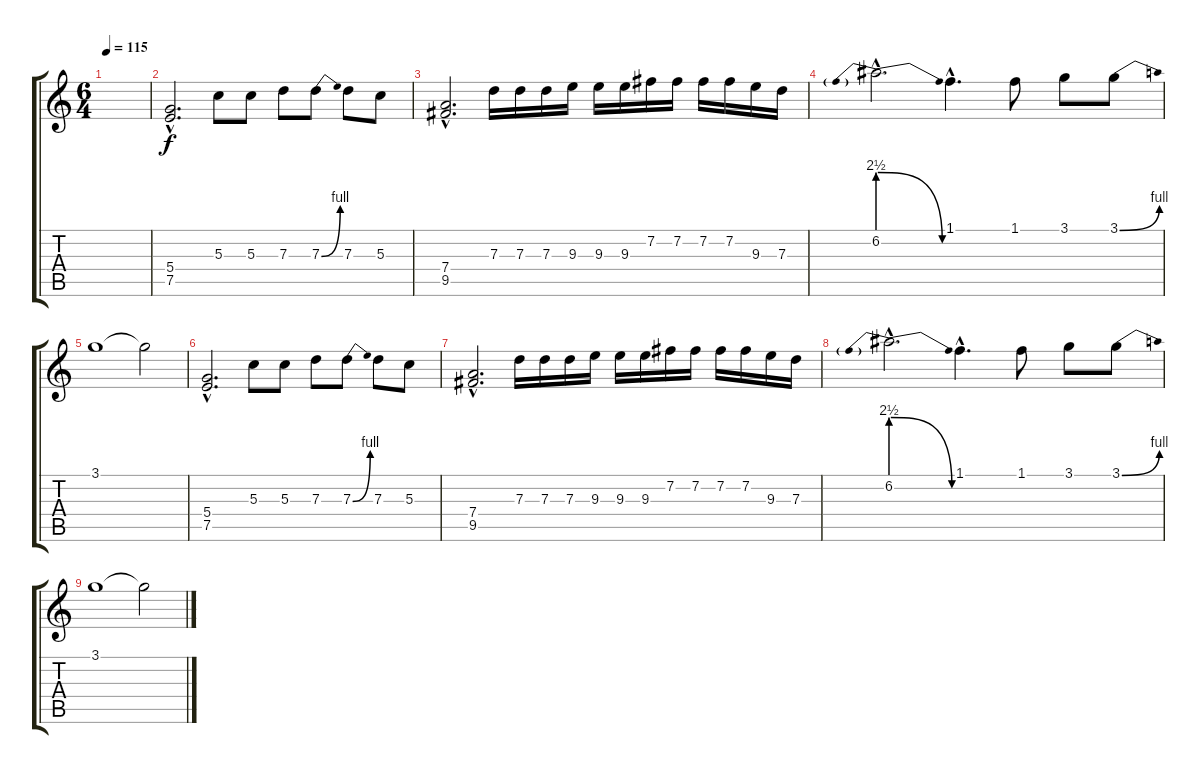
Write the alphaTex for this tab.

\track "" {instrument distortionguitar}
\staff {score tabs}
\tuning (E4 B3 G3 D3 A2 E2) {hide}
\ts (6 4)
\tempo 115
\clef g2
\ks c
|
(5.4{hac} 7.5{hac}).2{d} 5.3.8 5.3.8 7.3.8 7.3{be (bend 0 0 60 4)}.8 7.3.8 5.3.8 |
(7.4{hac} 9.5{hac}).2{d} 7.3.16 7.3.16 7.3.16 9.3.16 9.3.16 9.3.16 7.2.16 7.2.16 7.2.16 7.2.16 9.3.16 7.3.16 |
6.2{be (prebendrelease 0 10 60 0) hac}.2{d} 1.1{hac}.4{d} 1.1.8 3.1.8 3.1{be (bend 0 0 60 4)}.8 |
3.1.1 3.1{t}.2 |
(5.4{hac} 7.5{hac}).2{d} 5.3.8 5.3.8 7.3.8 7.3{be (bend 0 0 60 4)}.8 7.3.8 5.3.8 |
(7.4{hac} 9.5{hac}).2{d} 7.3.16 7.3.16 7.3.16 9.3.16 9.3.16 9.3.16 7.2.16 7.2.16 7.2.16 7.2.16 9.3.16 7.3.16 |
6.2{be (prebendrelease 0 10 60 0) hac}.2{d} 1.1{hac}.4{d} 1.1.8 3.1.8 3.1{be (bend 0 0 60 4)}.8 |
3.1.1 3.1{t}.2
